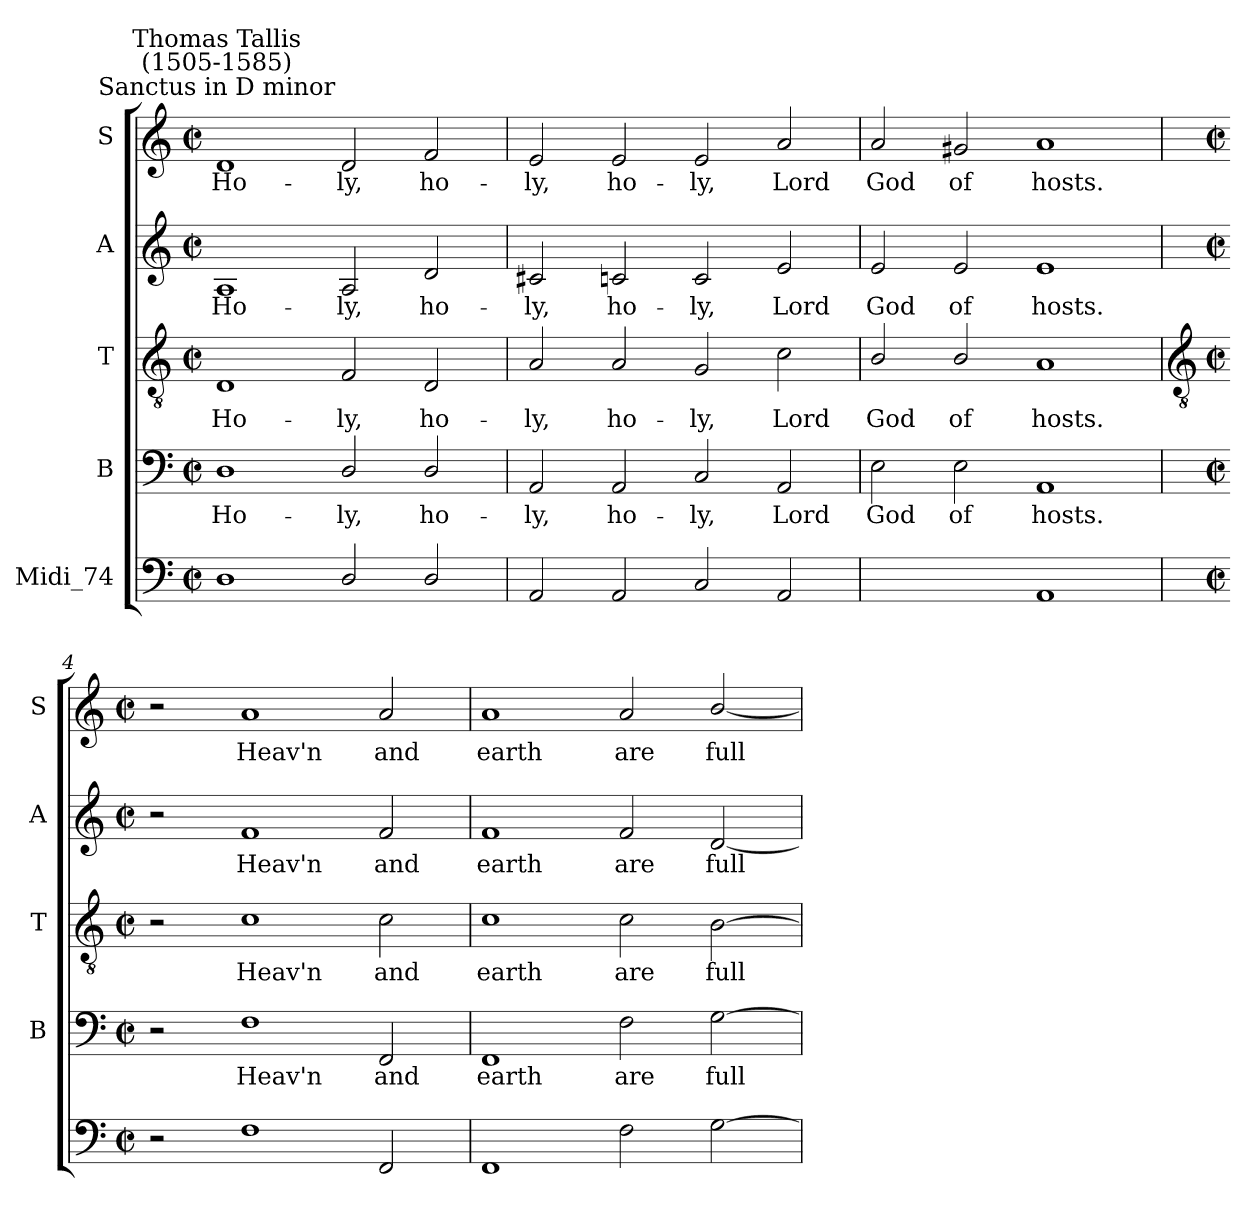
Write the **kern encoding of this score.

**kern	**text	**kern	**text	**kern	**text	**kern	**text	**kern	**text
*part5	*part5	*part4	*part4	*part3	*part3	*part2	*part2	*part1	*part1
*staff5	*staff5	*staff4	*staff4	*staff3	*staff3	*staff2	*staff2	*staff1	*staff1
*I"Midi_74	*	*I"B	*	*I"T	*	*I"A	*	*I"S	*
*	*	*I'B	*	*I'T	*	*I'A	*	*I'S	*
*clefF4	*	*clefF4	*	*clefGv2	*	*clefG2	*	*clefG2	*
*k[]	*	*k[]	*	*k[]	*	*k[]	*	*k[]	*
*C:	*	*C:	*	*C:	*	*C:	*	*C:	*
*M4/2	*	*M4/2	*	*M4/2	*	*M4/2	*	*M4/2	*
*met(c|)	*	*met(c|)	*	*met(c|)	*	*met(c|)	*	*met(c|)	*
=1	=1	=1	=1	=1	=1	=1	=1	=1	=1
!	!	!	!	!	!	!	!	!LO:TX:a:cj:t=Sanctus in D minor	!
!	!	!	!	!	!	!	!	!LO:TX:a:cj:t=Thomas Tallis\n(1505-1585)	!
!	!	!	!LO:LY:b	!	!LO:LY:b	!	!LO:LY:b	!	!LO:LY:b
1D	.	1D	Ho-	1D	Ho-	1A	Ho-	1d	Ho-
!	!	!	!LO:LY:b	!	!LO:LY:b	!	!LO:LY:b	!	!LO:LY:b
2D/	.	2D/	-ly,	2F	-ly,	2A	-ly,	2d	-ly,
!	!	!	!LO:LY:b	!	!LO:LY:b	!	!LO:LY:b	!	!LO:LY:b
2D/	.	2D/	ho-	2D	ho-	2d	ho-	2f	ho-
=2	=2	=2	=2	=2	=2	=2	=2	=2	=2
!	!	!	!LO:LY:b	!	!LO:LY:b	!	!LO:LY:b	!	!LO:LY:b
2AA	.	2AA	-ly,	2A	-ly,	2c#X	-ly,	2e	-ly,
!	!	!	!LO:LY:b	!	!LO:LY:b	!	!LO:LY:b	!	!LO:LY:b
2AA	.	2AA	ho-	2A	ho-	2cn	ho-	2e	ho-
!	!	!	!LO:LY:b	!	!LO:LY:b	!	!LO:LY:b	!	!LO:LY:b
2C	.	2C	-ly,	2G	-ly,	2c	-ly,	2e	-ly,
!	!	!	!LO:LY:b	!	!LO:LY:b	!	!LO:LY:b	!	!LO:LY:b
2AA	.	2AA	Lord	2c	Lord	2e	Lord	2a	Lord
=3	=3	=3	=3	=3	=3	=3	=3	=3	=3
!	!LO:LY:b	!	!LO:LY:b	!	!LO:LY:b	!	!LO:LY:b	!	!LO:LY:b
[2Eyy	4	2E	God	2B/	God	2e	God	2a	God
!	!LO:LY:b	!	!LO:LY:b	!	!LO:LY:b	!	!LO:LY:b	!	!LO:LY:b
2Eyy]	3	2E	of	2B/	of	2e	of	2g#X	of
!	!	!	!LO:LY:b	!	!LO:LY:b	!	!LO:LY:b	!	!LO:LY:b
1AA	.	1AA	hosts.	1A	hosts.	1e	hosts.	1a	hosts.
!!LO:LB:g=z
=4	=4	=4	=4	=4	=4	=4	=4	=4	=4
*	*	*	*	*clefGv2	*	*	*	*	*
*M4/2	*	*M4/2	*	*M4/2	*	*M4/2	*	*M4/2	*
*met(c|)	*	*met(c|)	*	*met(c|)	*	*met(c|)	*	*met(c|)	*
2r	.	2r	.	2r	.	2r	.	2r	.
!	!	!	!LO:LY:b	!	!LO:LY:b	!	!LO:LY:b	!	!LO:LY:b
1F	.	1F	Heav'n	1c	Heav'n	1f	Heav'n	1a	Heav'n
!	!	!	!LO:LY:b	!	!LO:LY:b	!	!LO:LY:b	!	!LO:LY:b
2FF	.	2FF	and	2c	and	2f	and	2a	and
=5	=5	=5	=5	=5	=5	=5	=5	=5	=5
!	!	!	!LO:LY:b	!	!LO:LY:b	!	!LO:LY:b	!	!LO:LY:b
1FF	.	1FF	earth	1c	earth	1f	earth	1a	earth
!	!	!	!LO:LY:b	!	!LO:LY:b	!	!LO:LY:b	!	!LO:LY:b
2F	.	2F	are	2c	are	2f	are	2a	are
!	!	!	!LO:LY:b	!	!LO:LY:b	!	!LO:LY:b	!	!LO:LY:b
[2G	.	[2G	full	[2B	full	[2d	full	[2b/	full
=	=	=	=	=	=	=	=	=	=
*-	*-	*-	*-	*-	*-	*-	*-	*-	*-
